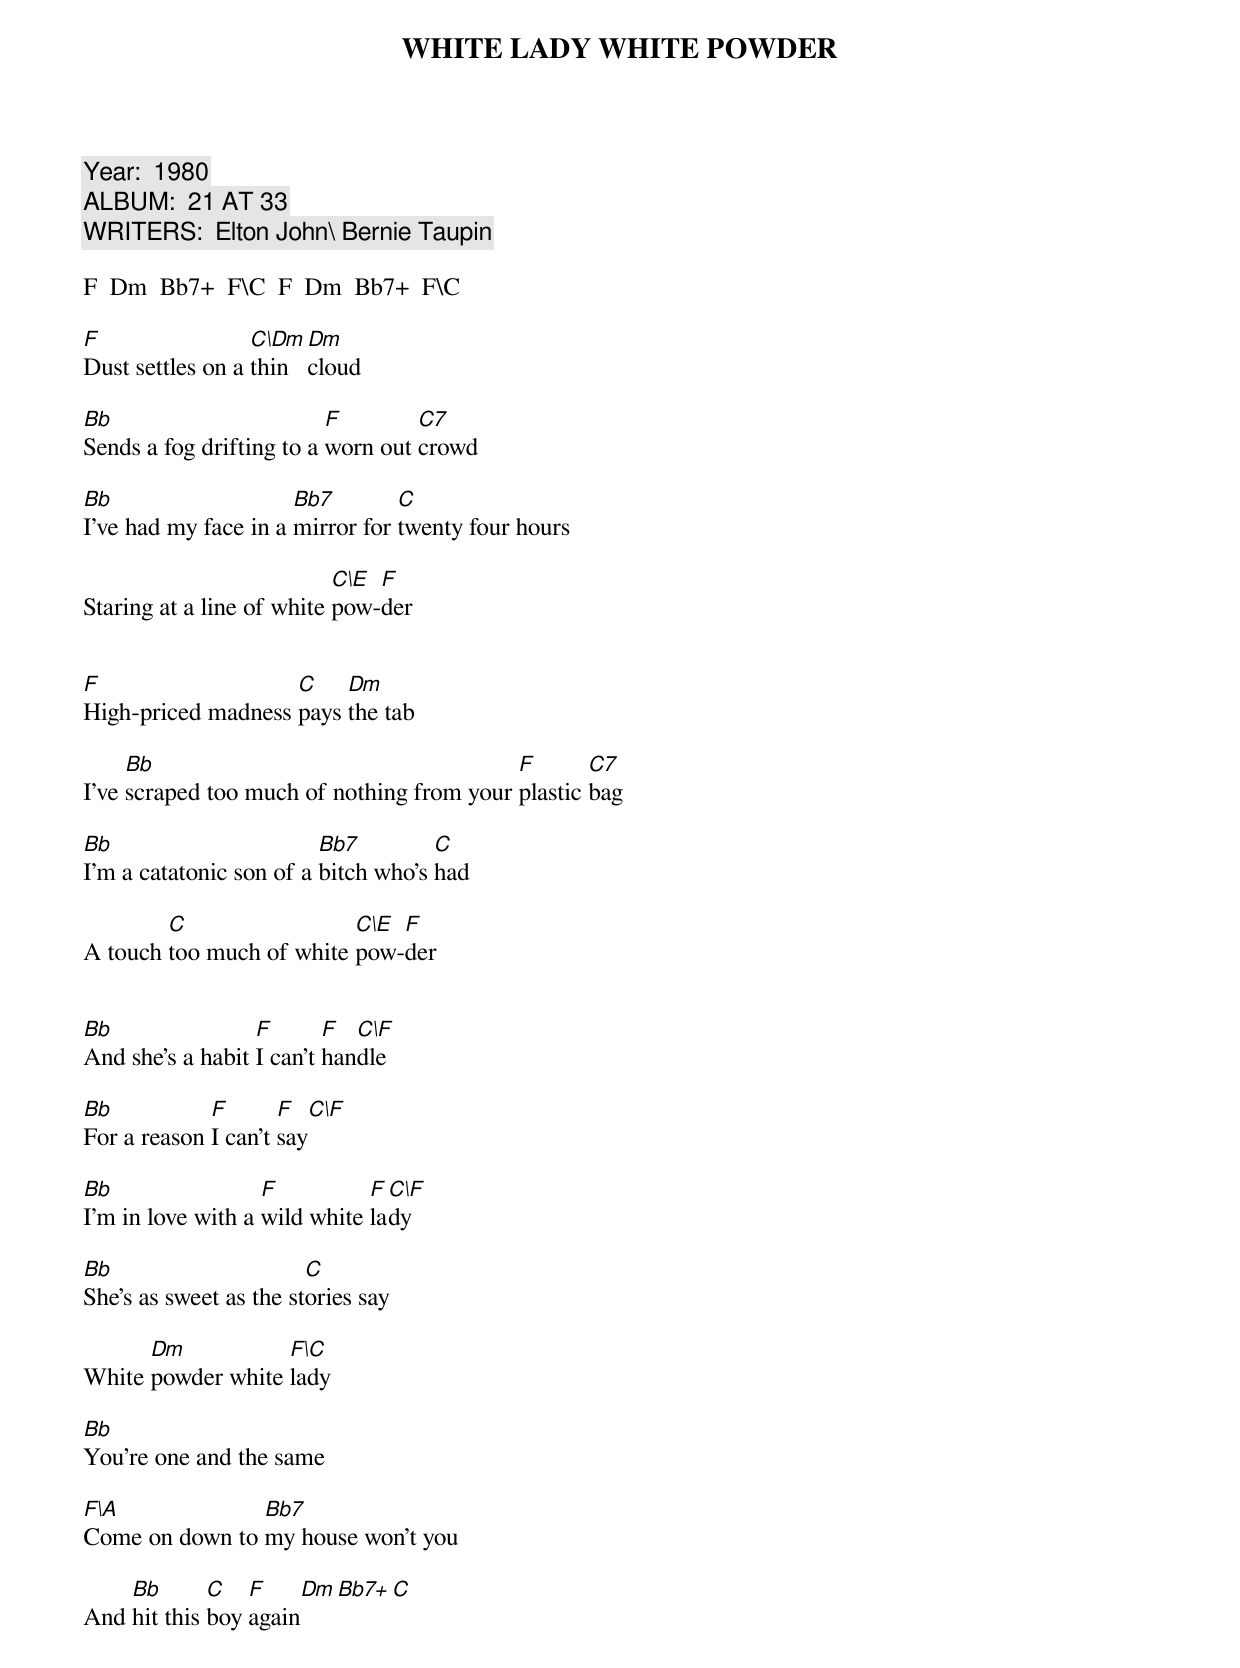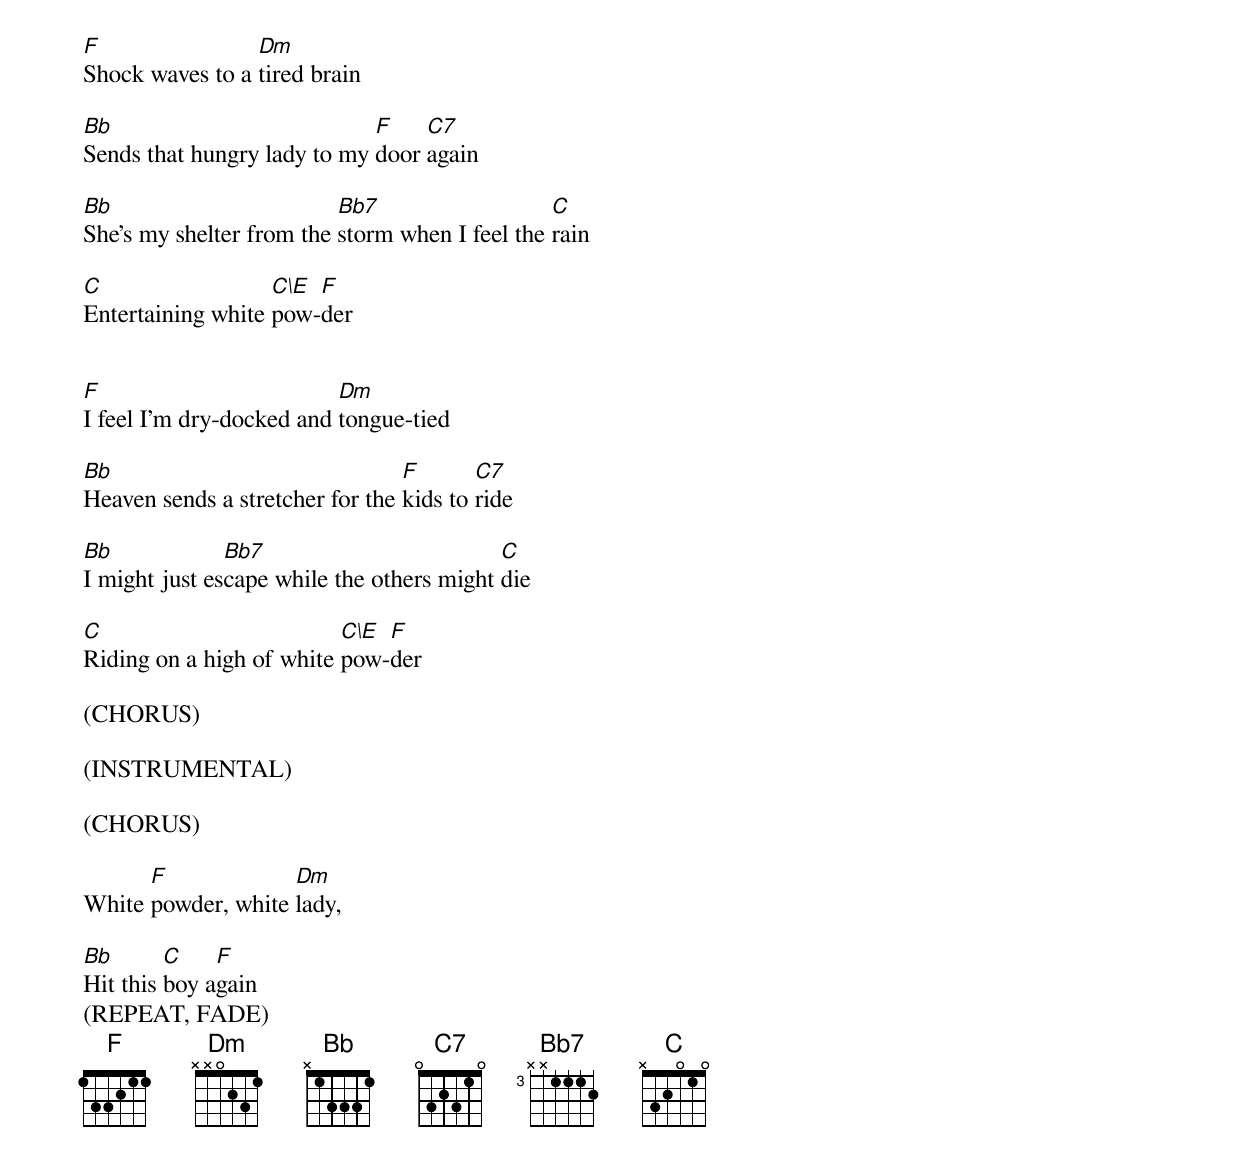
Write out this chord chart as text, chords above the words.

WHITE LADY WHITE POWDER

Year:  1980
ALBUM:  21 AT 33
WRITERS:  Elton John\ Bernie Taupin

F  Dm  Bb7+  F\C  F  Dm  Bb7+  F\C

F		  C\Dm Dm
Dust settles on a thin cloud

Bb          		  F	   C7
Sends a fog drifting to a worn out crowd

Bb		      Bb7        C
I've had my face in a mirror for twenty four hours

			   C\E F
Staring at a line of white pow-der


F		    C    Dm
High-priced madness pays the tab

     Bb					   F	   C7
I've scraped too much of nothing from your plastic bag

Bb              	 Bb7	     C
I'm a catatonic son of a bitch who's had

	C		  C\E F
A touch too much of white pow-der


Bb		  F       F  C\F
And she's a habit I can't handle

Bb	     F       F  C\F
For a reason I can't say

Bb		   F          F C\F
I'm in love with a wild white lady

Bb			C
She's as sweet as the stories say

      Dm 	   F\C
White powder white lady

Bb
You're one and the same

F\A		Bb7
Come on down to my house won't you

    Bb       C   F     Dm  Bb7+ C
And hit this boy again


F		 Dm
Shock waves to a tired brain

Bb			     F    C7
Sends that hungry lady to my door again

Bb			  Bb7			C
She's my shelter from the storm when I feel the rain

C		   C\E F
Entertaining white pow-der


F			  Dm
I feel I'm dry-docked and tongue-tied

Bb				 F       C7
Heaven sends a stretcher for the kids to ride

Bb	       Bb7			   C
I might just escape while the others might die

C		    	  C\E F
Riding on a high of white pow-der

(CHORUS)

(INSTRUMENTAL)

(CHORUS)

      F             Dm
White powder, white lady,

Bb	 C    F
Hit this boy again
(REPEAT, FADE)
